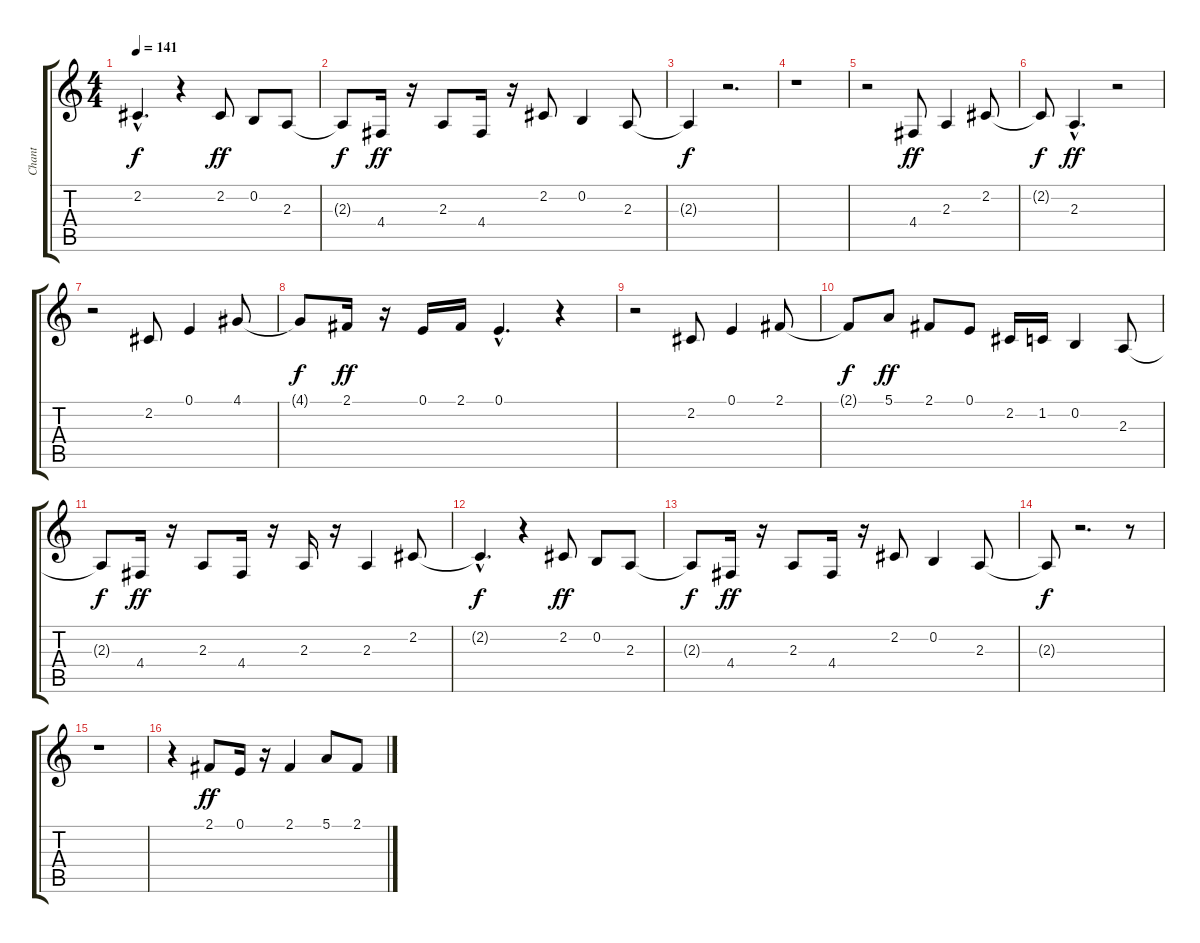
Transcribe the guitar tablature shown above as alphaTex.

\track ("Chant" "Chant") {instrument tenorsax}
\staff {score tabs}
\tuning (E4 B3 G3 D3 A2 E2) {hide}
\ts (4 4)
\tempo 141
\clef g2
\ks c
2.2{hac t}.4{d dy f} r.4 2.2.8{dy ff} 0.2.8 2.3.8 |
2.3{t}.8{dy f} 4.4.16{dy ff} r.16 2.3.8 4.4.16 r.16 2.2.8 0.2.4 2.3.8 |
2.3{t}.4{dy f} r.2{d} |
r.1 |
r.2 4.4.8{dy ff} 2.3.4 2.2.8 |
2.2{t}.8{dy f} 2.3{hac}.4{d dy ff} r.2 |
r.2 2.2.8 0.1.4 4.1.8 |
4.1{t}.8{dy f} 2.1.16{dy ff} r.16 0.1.16 2.1.16 0.1{hac}.4{d} r.4 |
r.2 2.2.8 0.1.4 2.1.8 |
2.1{t}.8{dy f} 5.1.8{dy ff} 2.1.8 0.1.8 2.2.16 1.2.16 0.2.4 2.3.8 |
2.3{t}.8{dy f} 4.4.16{dy ff} r.16 2.3.8 4.4.16 r.16 2.3.16 r.16 2.3.4 2.2.8 |
2.2{hac t}.4{d dy f} r.4 2.2.8{dy ff} 0.2.8 2.3.8 |
2.3{t}.8{dy f} 4.4.16{dy ff} r.16 2.3.8 4.4.16 r.16 2.2.8 0.2.4 2.3.8 |
2.3{t}.8{dy f} r.2{d} r.8 |
r.1 |
r.4 2.1.8{dy ff} 0.1.16 r.16 2.1.4 5.1.8 2.1.8
